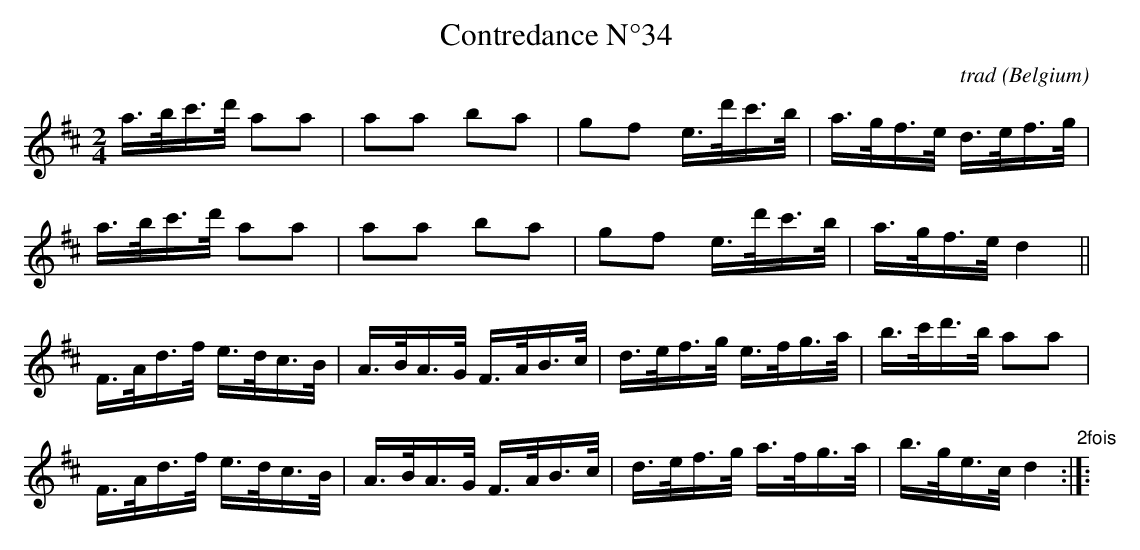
X:1
T:Contredance N°34
C:trad
O:Belgium
M:2/4
L:1/16
K:Dmaj
a>bc'>d' a2a2|a2a2 b2a2|g2f2 e>d'c'>b|a>gf>e d>ef>g|
a>bc'>d' a2a2|a2a2 b2a2|g2f2 e>d'c'>b|a>gf>e d4||
F>Ad>f e>dc>B|A>BA>G F>AB>c|d>ef>g e>fg>a|b>c'd'>b a2a2|
F>Ad>f e>dc>B|A>BA>G F>AB>c|d>ef>g a>fg>a|b>ge>c d4"2fois":|]:
